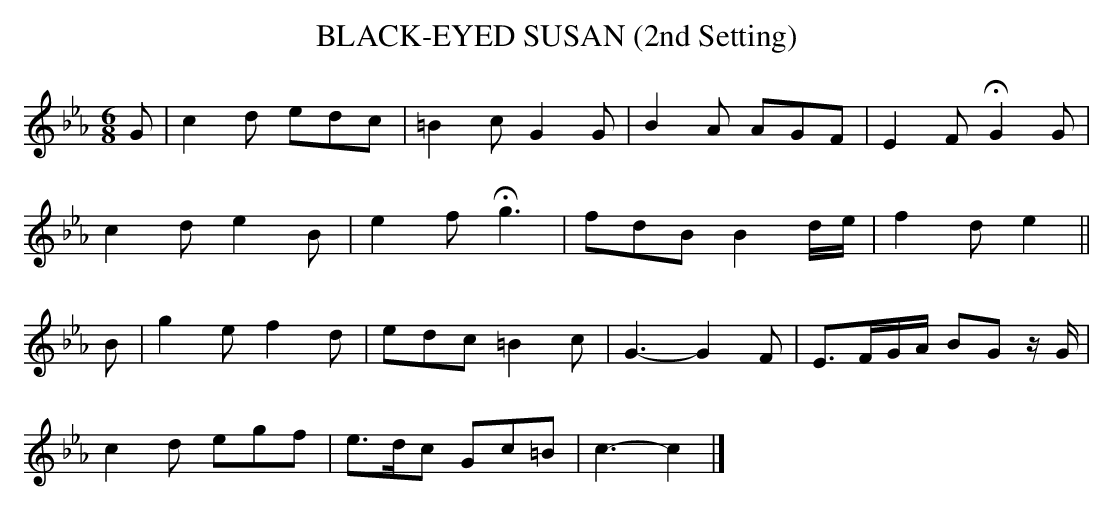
X:1
T:BLACK-EYED SUSAN (2nd Setting)
Y:"slow"
M:6/8
L:1/8
K:Cm
G|c2d edc|=B2c G2G|B2A AGF|E2F HG2G|
c2d e2B|e2f Hg3|fdB B2d/e/|f2d e2||
B|g2e f2d|edc =B2c|G3-G2F|E>FG/A/ BG z/G/|
c2d egf|e>dc Gc=B|c3-c2|]
